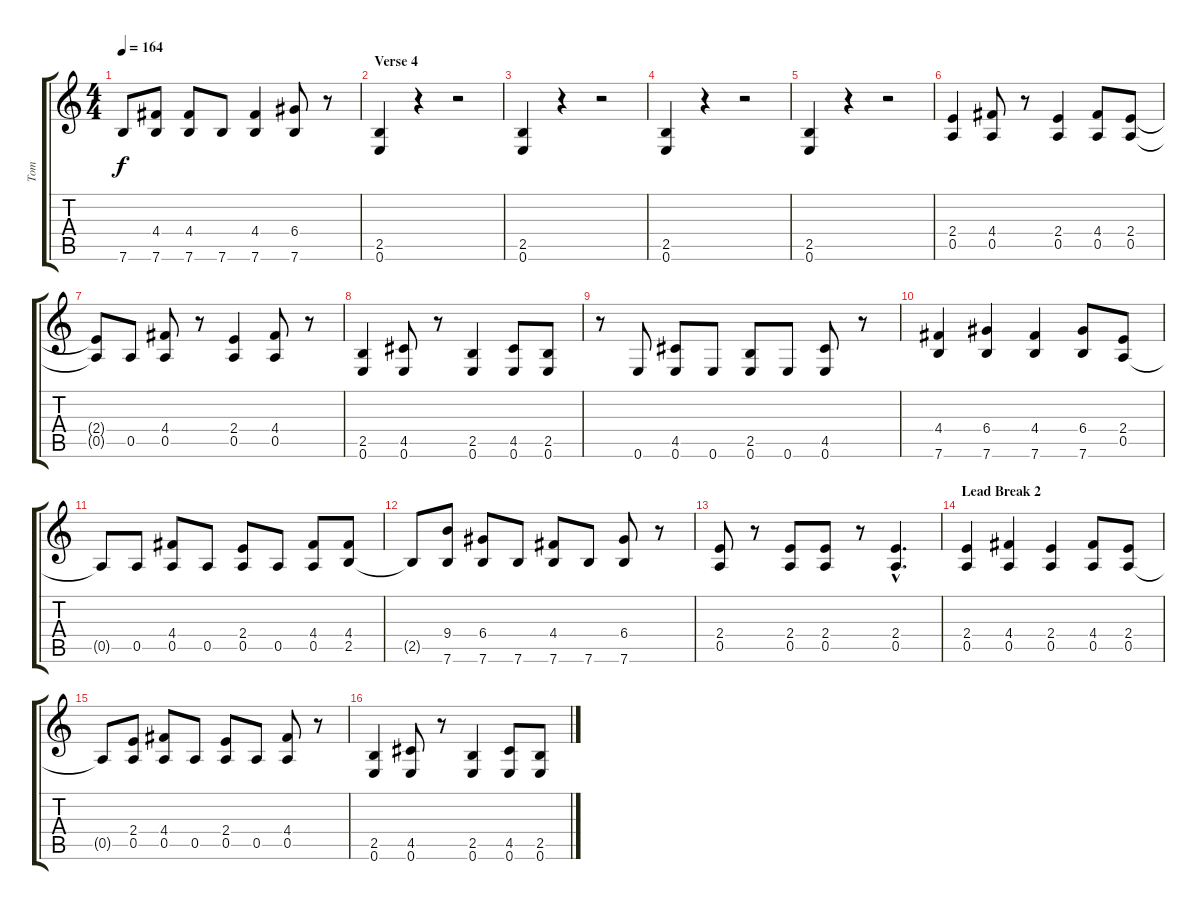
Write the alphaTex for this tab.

\track ("Tom" "Tom") {instrument electricguitarclean}
\staff {score tabs}
\tuning (E4 B3 G3 D3 A2 E2) {hide}
\ts (4 4)
\tempo 164
\clef g2
\ks c
7.6{t}.8{dy f} (4.4 7.6).8 (4.4 7.6).8 7.6.8 (4.4 7.6).4 (6.4 7.6).8 r.8 |
\section ("" "Verse 4")
(2.5 0.6).4 r.4 r.2 |
(2.5 0.6).4 r.4 r.2 |
(2.5 0.6).4 r.4 r.2 |
(2.5 0.6).4 r.4 r.2 |
(2.4 0.5).4 (4.4 0.5).8 r.8 (2.4 0.5).4 (4.4 0.5).8 (2.4 0.5).8 |
(2.4{t} 0.5{t}).8 0.5.8 (4.4 0.5).8 r.8 (2.4 0.5).4 (4.4 0.5).8 r.8 |
(2.5 0.6).4 (4.5 0.6).8 r.8 (2.5 0.6).4 (4.5 0.6).8 (2.5 0.6).8 |
r.8 0.6.8 (4.5 0.6).8 0.6.8 (2.5 0.6).8 0.6.8 (4.5 0.6).8 r.8 |
(4.4 7.6).4 (6.4 7.6).4 (4.4 7.6).4 (6.4 7.6).8 (2.4 0.5).8 |
0.5{t}.8 0.5.8 (4.4 0.5).8 0.5.8 (2.4 0.5).8 0.5.8 (4.4 0.5).8 (4.4 2.5).8 |
2.5{t}.8 (9.4 7.6).8 (6.4 7.6).8 7.6.8 (4.4 7.6).8 7.6.8 (6.4 7.6).8 r.8 |
(2.4 0.5).8 r.8 (2.4 0.5).8 (2.4 0.5).8 r.8 (2.4{hac} 0.5{hac}).4{d} |
\section ("" "Lead Break 2")
(2.4 0.5).4 (4.4 0.5).4 (2.4 0.5).4 (4.4 0.5).8 (2.4 0.5).8 |
0.5{t}.8 (2.4 0.5).8 (4.4 0.5).8 0.5.8 (2.4 0.5).8 0.5.8 (4.4 0.5).8 r.8 |
(2.5 0.6).4 (4.5 0.6).8 r.8 (2.5 0.6).4 (4.5 0.6).8 (2.5 0.6).8
